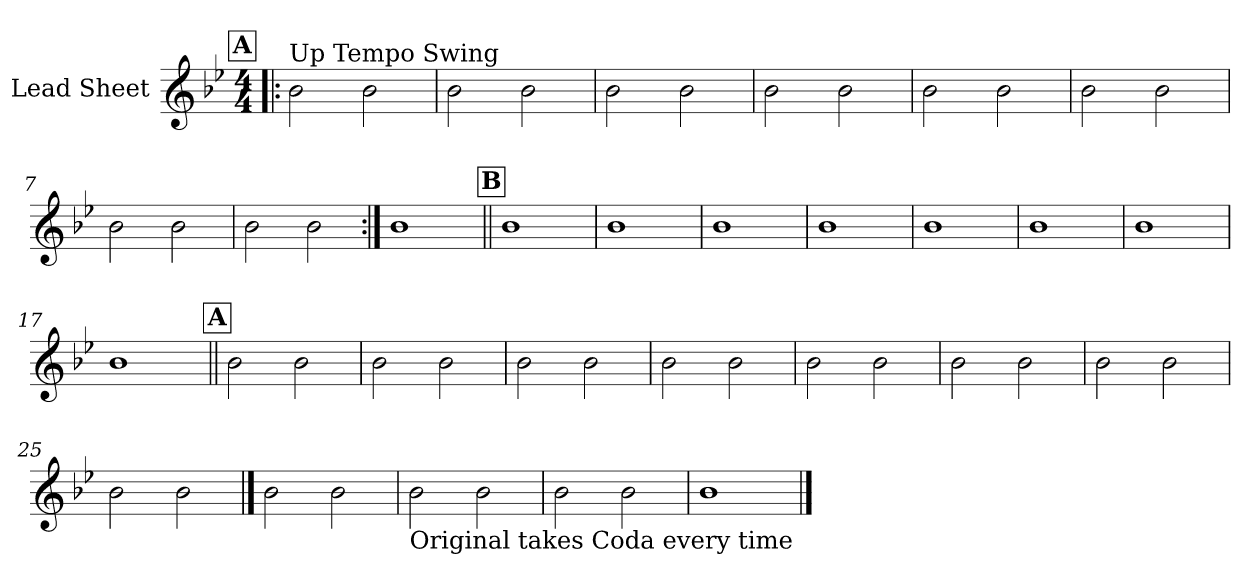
**kern
*part1
*staff1
*I"Lead Sheet
*clefG2
*k[b-e-]
*B-:
*M4/4
!!LO:REH:place=s1:a:fs=14:t=A
=1!|:
!LO:TX:a:t=Up Tempo Swing
2b-\
2b-\
=2
2b-\
2b-\
=3
2b-\
2b-\
=4
2b-\
2b-\
!!LO:LB:g=z
=5
2b-\
2b-\
=6
2b-\
2b-\
=7
2b-\
2b-\
=8
2b-\
2b-\
!!LO:LB:g=z
=9:|!
1b-
!!LO:LB:g=z
!!LO:REH:place=s1:a:fs=14:t=B
=10||
1b-
=11
1b-
=12
1b-
=13
1b-
!!LO:LB:g=z
=14
1b-
=15
1b-
=16
1b-
=17
1b-
!!LO:LB:g=z
!!LO:REH:place=s1:a:fs=14:t=A
=18||
2b-\
2b-\
=19
2b-\
2b-\
=20
2b-\
2b-\
=21
2b-\
2b-\
!!LO:LB:g=z
=22
2b-\
2b-\
=23
2b-\
2b-\
=24
2b-\
2b-\
=25
2b-\
2b-\
!!LO:LB:g=z
==26
2b-\
2b-\
=27
!LO:TX:b:t=Original takes Coda every time
2b-\
2b-\
=28
2b-\
2b-\
=29
1b-
==
*-
